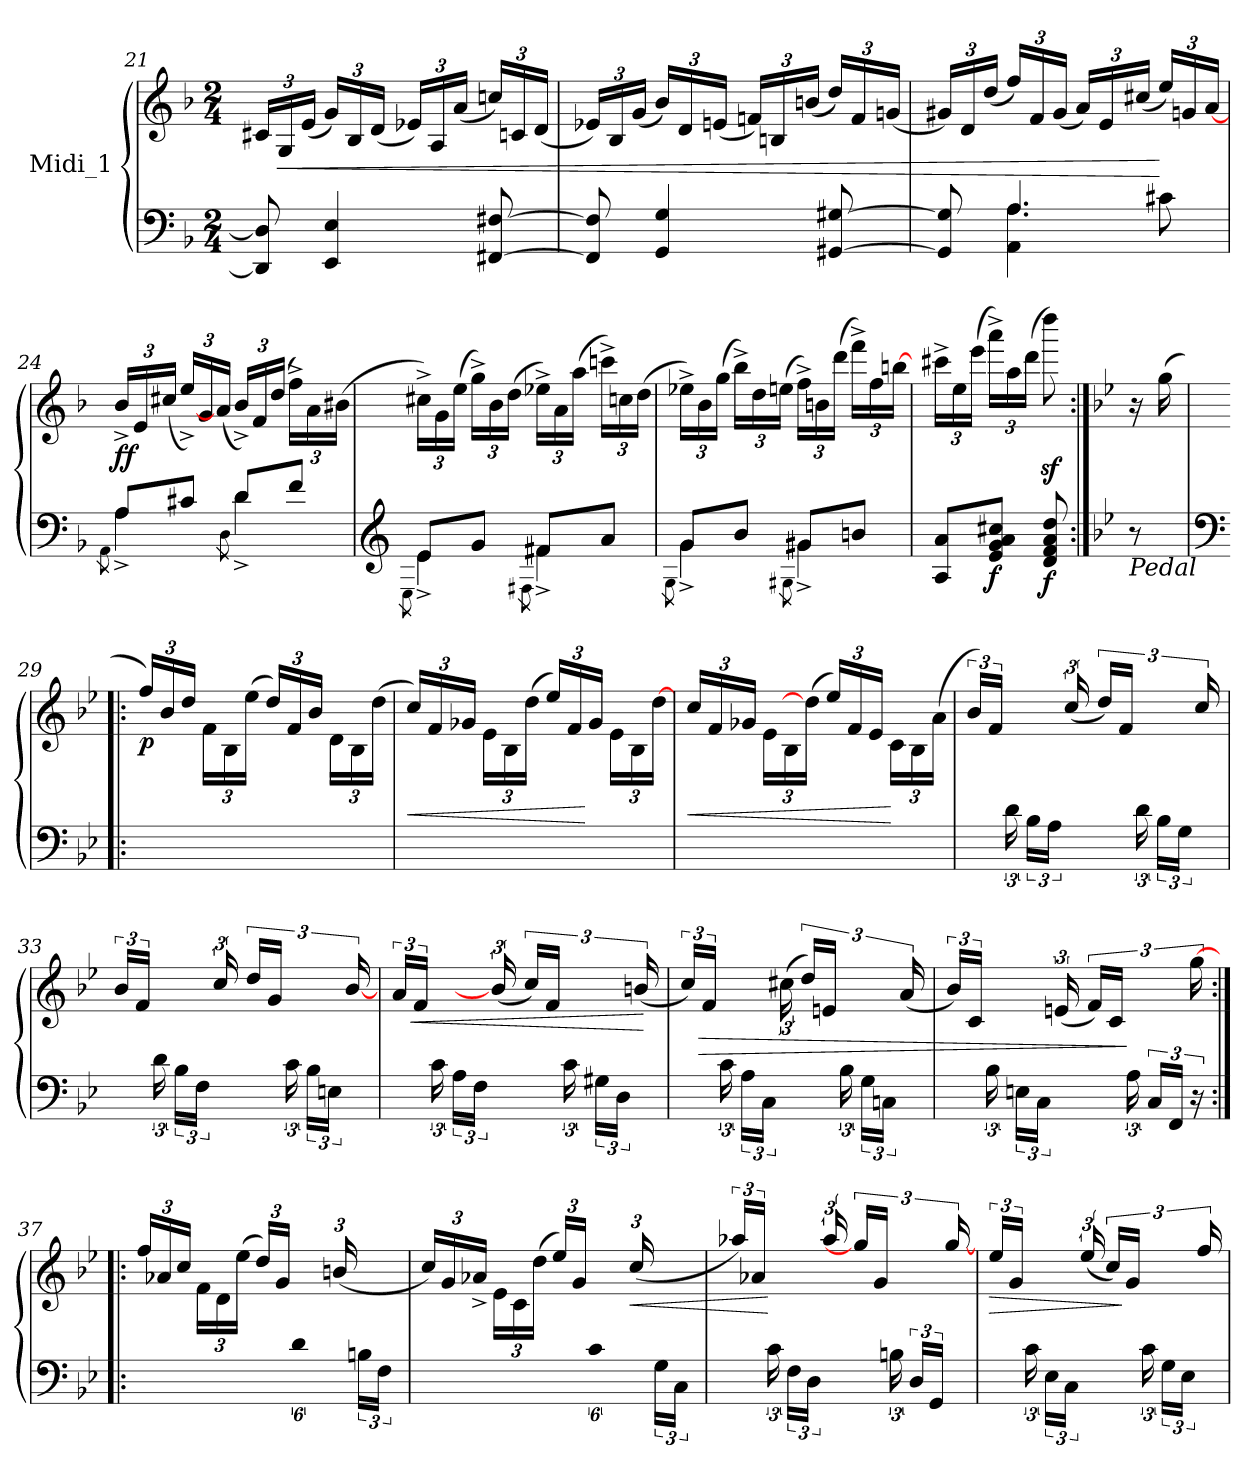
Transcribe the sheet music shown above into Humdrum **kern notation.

**kern	**kern	**dynam
*part1	*part1	*part1
*staff2	*staff1	*staff1/2
*I"Midi_1	*	*
!!LO:LB:g=z
*clefF4	*clefG2	*
*k[b-]	*k[b-]	*
*F:	*F:	*
*M2/4	*M2/4	*
=21	=21	=21
*^	*	*
*	*^	*	*
*	*	*	*Xbrackettup	*
8DD/] 8D/]	2ryy	2ryy	24c#X/LL	.
!	!	!	!	!LO:HP:b
.	.	.	24G/	<
.	.	.	(24e/JJ	.
4EE/ 4E/	.	.	24g/LL)	.
.	.	.	24B-i/	.
.	.	.	(24d/JJ	.
.	.	.	24e-X/LL)	.
.	.	.	24A/	.
.	.	.	(24a/JJ	.
[8FF#X/ [8F#X/	.	.	24ccni/LL)	.
.	.	.	24cn/	.
.	.	.	(24d/JJ	.
=22	=22	=22	=22	=22
8FF#/] 8F#/]	2ryy	2ryy	24e-X/LL)	.
.	.	.	24B-/	.
.	.	.	(24g/JJ	.
4GG/ 4G/	.	.	24b-/LL)	.
.	.	.	24d/	.
.	.	.	(24en/JJ	.
.	.	.	24fni/LL)	.
.	.	.	24Bn/	.
.	.	.	(24bn/JJ	.
[8GG#X/ [8G#X/	.	.	24dd/LL)	.
.	.	.	24f/	.
.	.	.	(24gni/JJ	.
=23	=23	=23	=23	=23
8GG#/] 8G#/]	8ryy	8ryy	24g#X/LL)	.
.	.	.	24d/	.
.	.	.	(24dd/JJ	.
4.A/	4AA\	4.A\	24ff/LL)	.
.	.	.	24f/	.
.	.	.	(24g#/JJ	.
.	.	.	24a/LL)	.
.	.	.	24e/	.
.	.	.	(24cc#X/JJ	.
.	8c#X\	.	24ee/LL)	[
.	.	.	24gn/	.
.	.	.	[24a/JJ	.
*	*v	*v	*	*
!!LO:PB:g=z
=24	=24	=24	=24
.	8qAA\	.	.
!	!	!	!LO:DY:b
8A/L	4A^\	24b-^/LL	ff
.	.	24e/	.
.	.	(24cc#X/JJ	.
8c#X/J	.	24ee^/LL)	.
.	.	24g/	.
.	.	(24a/JJ]	.
.	8qD\	.	.
8d/L	4d^\	24b-^/LL)	.
.	.	24f/	.
.	.	(24dd/JJ	.
8f/J	.	24ff^\LL)	.
.	.	24a\	.
.	.	(>24b#X\JJ	.
=25	=25	=25	=25
*clefG2	*	*	*
.	8qE\	.	.
8e/L	4e^\	24cc#X^\LL)	.
.	.	24g\	.
.	.	(>24ee\JJ	.
8g/J	.	24gg^\LL)	.
.	.	24b-i\	.
.	.	(>24dd\JJ	.
.	8qF#X\	.	.
8f#X/L	4f#^\	24ee-X^\LL)	.
.	.	24a\	.
.	.	(>24aa\JJ	.
8a/J	.	24cccni^\LL)	.
.	.	24ccn\	.
.	.	(>24dd\JJ	.
=26	=26	=26	=26
.	8qG\	.	.
8g/L	4g^\	24ee-X^\LL)	.
.	.	24b-\	.
.	.	(>24gg\JJ	.
8b-/J	.	24bb-^\LL)	.
.	.	24dd\	.
.	.	(>24een\JJ	.
.	8qG#X\	.	.
8g#X/L	4g#^\	24ff^\LL)	.
.	.	24bn\	.
.	.	(>24ddd\JJ	.
8bn/J	.	24fff^\LL)	.
.	.	24ff\	.
.	.	[24bbn\JJ	.
*v	*v	*	*
!!LO:LB:g=z
=27	=27	=27
8A/ 8a/L	24ccc#X^\LL	.
.	24ee\	.
.	(24eee\JJ	.
!	!	!LO:DY:b=2
8e/ 8g/ 8a/ 8cc#X/J	24aaa^\LL)	f
.	24aa\	.
.	(24ddd\JJ	.
!	!	!LO:DY:b=2
8d/ 8f/ 8a/ 8dd/	8ddddz<\)	f
=28:|!	=28:|!	=28:|!
*k[b-e-]	*k[b-e-]	*
*B-:	*B-:	*
!LO:TX:b:i:t=Pedal	!	!
8r	16r	.
.	(>16gg\	.
=29!|:	=29!|:	=29!|:
*clefF4	*	*
!	!	!LO:DY:b
2ryy	24ff/LL)	p
.	24b-/	.
.	24dd/JJ	.
.	24f\LL	.
.	24B-\	.
.	(24ee-\JJ	.
.	24dd/LL)	.
.	24f/	.
.	24b-/JJ	.
.	24d\LL	.
.	24B-\	.
.	(24dd\JJ	.
=30	=30	=30
!	!	!LO:HP:b
2ryy	24cc/LL)	<
.	24f/	.
.	24g-X/JJ	.
.	24e-\LL	.
.	24B-\	.
.	(24dd\JJ	.
.	24ee-/LL)	.
.	24f/	.
.	24g-/JJ	[
.	24e-\LL	.
.	24B-\	.
.	[24dd\JJ	.
!!LO:LB:g=z
=31	=31	=31
!	!	!LO:HP:b
2ryy	24cc/LL	<
.	24f/	.
.	24g-X/JJ	.
.	24e-\LL	.
.	24B-\	.
.	(24dd\JJ]	.
.	24ee-/LL)	.
.	24f/	.
.	24e-/JJ	.
.	24c\LL	[
.	24B-\	.
.	(24a\JJ	.
=32	=32	=32
*	*brackettup	*
12ryy	24b-/LL)	.
.	24f/JJ	.
24d\	24ryy	.
24B-\LL	12ryy	.
24A\JJ	.	.
24ryy	(24cc/	.
12ryy	24dd/LL)	.
.	24f/JJ	.
24d\	12.ryy	.
24B-\LL	.	.
24G\JJ	.	.
24ryy	24cc/	.
=33	=33	=33
12ryy	24b-/LL	.
.	24f/JJ	.
24d\	24ryy	.
24B-\LL	12ryy	.
24F\JJ	.	.
24ryy	24cc/	.
12ryy	24dd/LL	.
.	24g/JJ	.
24c\	12.ryy	.
24B-\LL	.	.
24En\JJ	.	.
24ryy	[24b-/	.
!!LO:LB:g=z
=34	=34	=34
12ryy	24a/LL	.
!	!	!LO:HP:b
.	24f/JJ	<
24c\	24ryy	.
24A\LL	12ryy	.
24F\JJ	.	.
24ryy	(24b-/]	.
12ryy	24cc/LL)	.
.	24f/JJ	.
24c\	12.ryy	.
24G#X\LL	.	.
24D\JJ	.	.
24ryy	(24bn/	.
.	.	[
=35	=35	=35
12ryy	24cc/LL)	.
!	!	!LO:HP:b
.	24f/JJ	>
24c\	24ryy	.
24A\LL	12ryy	.
24C\JJ	.	.
24ryy	(24cc#X\	.
12ryy	24dd/LL)	.
.	24en/JJ	.
24B-\	12.ryy	.
24G\LL	.	.
24Cni\JJ	.	.
24ryy	(24a/	.
=36	=36	=36
12ryy	24b-/LL)	.
.	24c/JJ	.
24B-\	24ryy	.
24En\LL	12ryy	.
24C\JJ	.	.
24ryy	(24en/	.
12ryy	24f/LL)	.
.	24c/JJ	.
24A\	12.ryy	]
24C/LL	.	.
24FF/JJ	.	.
24r	[24gg\	.
!!LO:LB:g=z
=37:|!|:	=37:|!|:	=37:|!|:
8ryy	24ff/LL	.
.	24a-X/	.
*	*Xbrackettup	*
.	24cc/JJ	.
24%5ryy	24f\LL	.
.	24d\	.
.	(24ee-\JJ	.
.	24dd/LL)	.
.	24g/JJ	.
24d\	24ryy	.
24Bn\LL	12ryy	.
24F\JJ	.	.
*	*brackettup	*
24ryy	(24bn/	.
=38	=38	=38
8ryy	24cc/LL)	.
.	24g/	.
*	*Xbrackettup	*
.	24a-X^/JJ	.
24%5ryy	24e-\LL	.
.	24c\	.
.	(24dd\JJ	.
.	24ee-/LL)	.
.	24g/JJ	.
24c\	24ryy	.
24G\LL	12ryy	.
24C\JJ	.	.
*	*brackettup	*
!	!	!LO:HP:b
24ryy	(24cc/	<
=39	=39	=39
12ryy	24aa-X/LL)	.
.	24a-X/JJ	.
24c\	24ryy	[
24F\LL	12ryy	.
24D\JJ	.	.
24ryy	24aa-/	.
12ryy	24gg/LL]	.
.	24g/JJ	.
24Bn\	12.ryy	.
24D/LL	.	.
24GG/JJ	.	.
24ryy	[24gg/	.
!!LO:LB:g=z
=40	=40	=40
!	!	!LO:HP:b
12ryy	24ee-/LL	>
.	24g/JJ	.
24c\	24ryy	.
24E-\LL	12ryy	.
24C\JJ	.	.
24ryy	(24ee-/	.
12ryy	24cc/LL)	.
.	24g/JJ	]
24c\	12.ryy	.
24G\LL	.	.
24E-\JJ	.	.
24ryy	24ff/	.
=	=	=
*-	*-	*-
